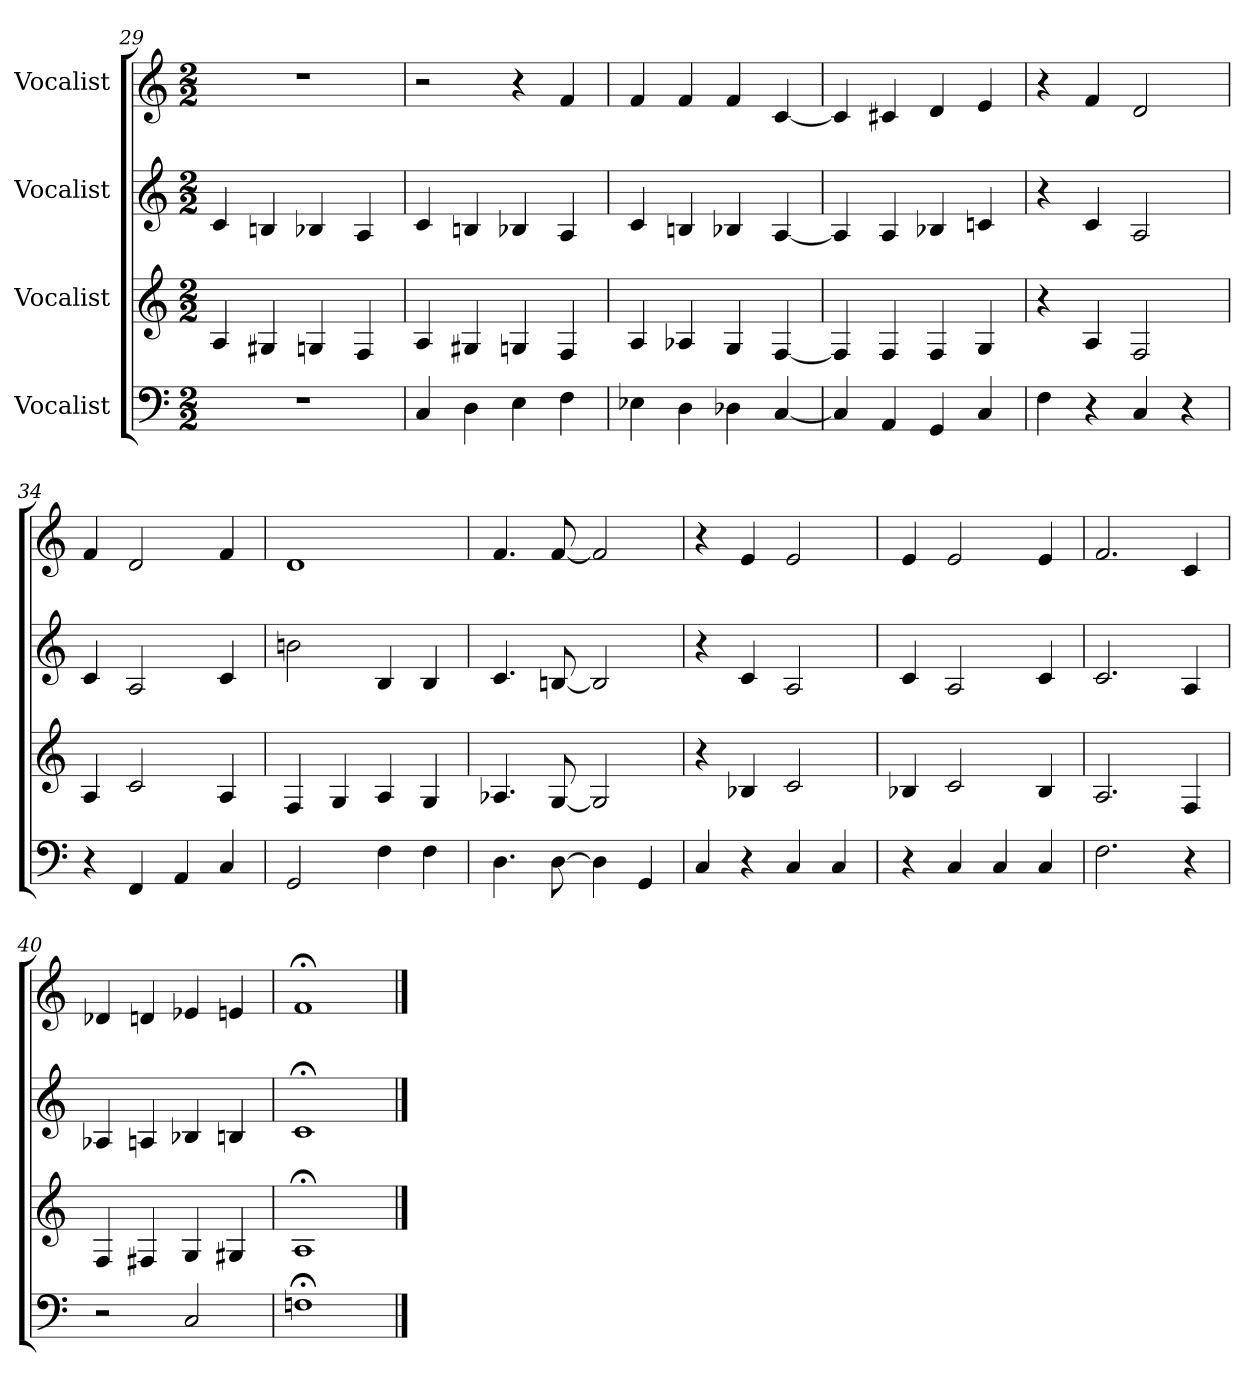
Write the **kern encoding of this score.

**kern	**kern	**kern	**kern
*part4	*part3	*part2	*part1
*staff4	*staff3	*staff2	*staff1
*I"Vocalist	*I"Vocalist	*I"Vocalist	*I"Vocalist
*M2/2	*M2/2	*M2/2	*M2/2
=29	=29	=29	=29
1r	4A	4c	1r
.	4G#X	4Bn	.
.	4Gn	4B-X	.
.	4F	4A	.
=30	=30	=30	=30
4C	4A	4c	2r
4D	4G#X	4Bn	.
4E	4Gn	4B-X	4r
4F	4F	4A	4f
=31	=31	=31	=31
4E-X	4A	4c	4f
4D	4A-X	4Bn	4f
4D-X	4G	4B-X	4f
[4C	[4F	[4A	[4c
=32	=32	=32	=32
4C]	4F]	4A]	4c]
4AA	4F	4A	4c#X
4GG	4F	4B-X	4d
4C	4G	4cn	4e
=33	=33	=33	=33
4F	4r	4r	4r
4r	4A	4c	4f
4C	2F	2A	2d
4r	.	.	.
=34	=34	=34	=34
4r	4A	4c	4f
4FF	2c	2A	2d
4AA	.	.	.
4C	4A	4c	4f
=35	=35	=35	=35
2GG	4F	2bn	1d
.	4G	.	.
4F	4A	4B	.
4F	4G	4B	.
=36	=36	=36	=36
4.D	4.A-X	4.c	4.f
[8D	[8G	[8Bn	[8f
4D]	2G]	2B]	2f]
4GG	.	.	.
=37	=37	=37	=37
4C	4r	4r	4r
4r	4B-X	4c	4e
4C	2c	2A	2e
4C	.	.	.
=38	=38	=38	=38
4r	4B-X	4c	4e
4C	2c	2A	2e
4C	.	.	.
4C	4B-	4c	4e
=39	=39	=39	=39
2.F	2.A	2.c	2.f
4r	4F	4A	4c
=40	=40	=40	=40
2r	4F	4A-X	4d-X
.	4F#X	4An	4dn
2C	4G	4B-X	4e-X
.	4G#X	4Bn	4en
=41	=41	=41	=41
1Fn;<	1A;<	1c;<	1f;<
==	==	==	==
*-	*-	*-	*-
